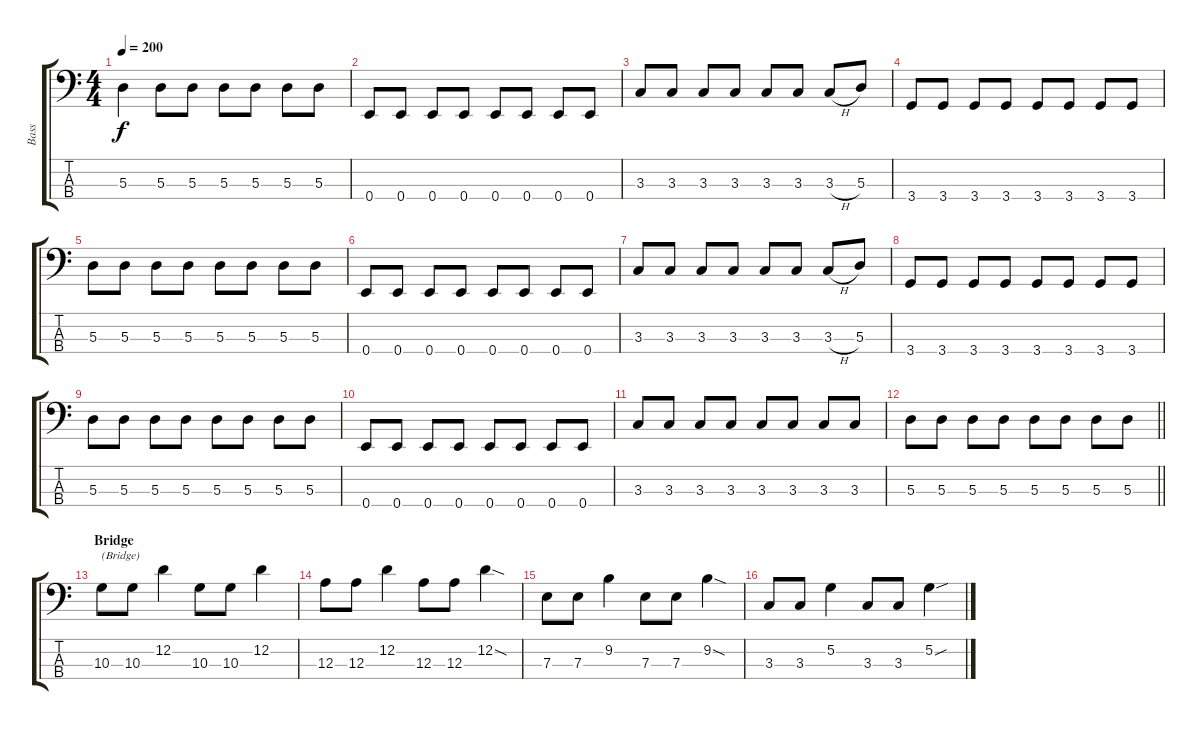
\track ("Bass" "Bass") {instrument electricbasspick}
\staff {score tabs}
\tuning (G2 D2 A1 E1) {hide}
\ts (4 4)
\tempo 200
\clef f4
\ks c
5.3.4{dy f} 5.3.8 5.3.8 5.3.8 5.3.8 5.3.8 5.3.8 |
0.4.8 0.4.8 0.4.8 0.4.8 0.4.8 0.4.8 0.4.8 0.4.8 |
3.3.8 3.3.8 3.3.8 3.3.8 3.3.8 3.3.8 3.3{h}.8 5.3.8 |
3.4.8 3.4.8 3.4.8 3.4.8 3.4.8 3.4.8 3.4.8 3.4.8 |
5.3.8 5.3.8 5.3.8 5.3.8 5.3.8 5.3.8 5.3.8 5.3.8 |
0.4.8 0.4.8 0.4.8 0.4.8 0.4.8 0.4.8 0.4.8 0.4.8 |
3.3.8 3.3.8 3.3.8 3.3.8 3.3.8 3.3.8 3.3{h}.8 5.3.8 |
3.4.8 3.4.8 3.4.8 3.4.8 3.4.8 3.4.8 3.4.8 3.4.8 |
5.3.8 5.3.8 5.3.8 5.3.8 5.3.8 5.3.8 5.3.8 5.3.8 |
0.4.8 0.4.8 0.4.8 0.4.8 0.4.8 0.4.8 0.4.8 0.4.8 |
3.3.8 3.3.8 3.3.8 3.3.8 3.3.8 3.3.8 3.3.8 3.3.8 |
\barLineRight lightlight
5.3.8 5.3.8 5.3.8 5.3.8 5.3.8 5.3.8 5.3.8 5.3.8 |
\section ("" "Bridge")
10.3.8{txt "(Bridge)"} 10.3.8 12.2.4 10.3.8 10.3.8 12.2.4 |
12.3.8 12.3.8 12.2.4 12.3.8 12.3.8 12.2{sod}.4 |
7.3.8 7.3.8 9.2.4 7.3.8 7.3.8 9.2{sod}.4 |
3.3.8 3.3.8 5.2.4 3.3.8 3.3.8 5.2{sou}.4
